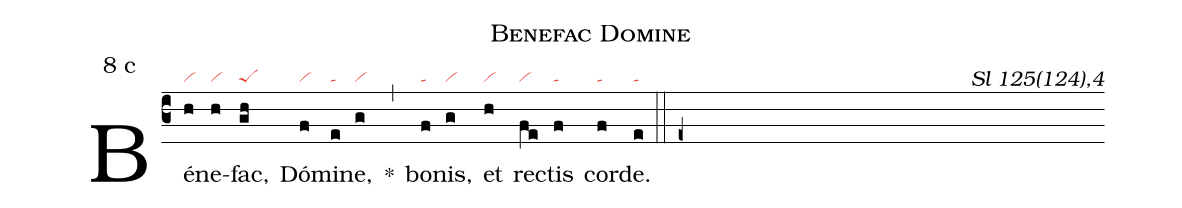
name: Benefac Domine;
mode: 8;
mode-differentia: c;
commentary: Sl 125(124),4;
nabc-lines: 1;
%%
(c3)

Bé(h|vi)ne(h|vi)fac,(gh|peS) Dó(f|vi)mi(e|ta)ne,(g|vi) *(,) bo(f|ta)nis,(g|vi) et(h|vi) rec(fe|vi)tis(f|ta) cor(f|ta)de.(e|ta)

(::)

(e+)
